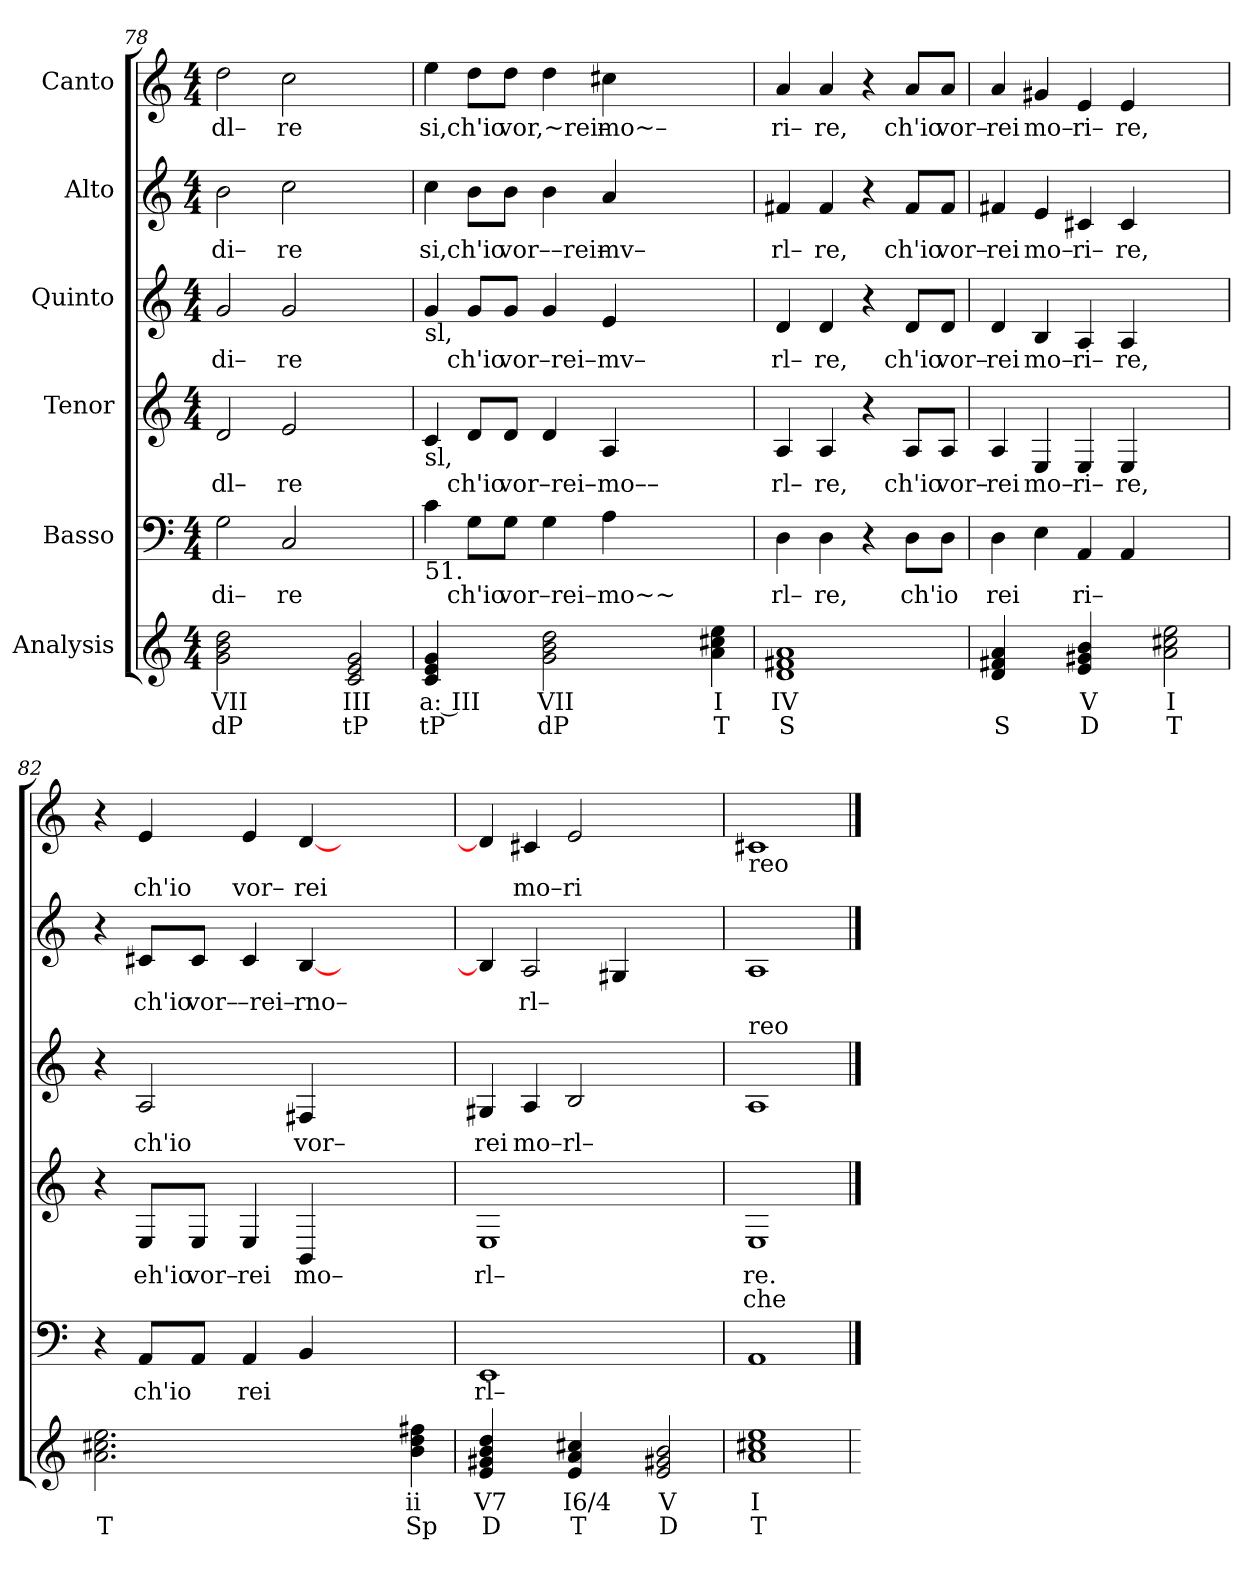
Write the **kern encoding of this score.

**kern	**text	**text	**kern	**text	**kern	**text	**text	**kern	**text	**kern	**text	**kern	**text
*part6	*part6	*part6	*part5	*part5	*part4	*part4	*part4	*part3	*part3	*part2	*part2	*part1	*part1
*staff6	*staff6	*staff6	*staff5	*staff5	*staff4	*staff4	*staff4	*staff3	*staff3	*staff2	*staff2	*staff1	*staff1
*I"Analysis	*	*	*I"Basso	*	*I"Tenor	*	*	*I"Quinto	*	*I"Alto	*	*I"Canto	*
*	*	*	*clefF4	*	*clefG2	*	*	*clefG2	*	*clefG2	*	*clefG2	*
*k[]	*	*	*k[]	*	*k[]	*	*	*k[]	*	*k[]	*	*k[]	*
*M4/4	*	*	*M4/4	*	*M4/4	*	*	*M4/4	*	*M4/4	*	*M4/4	*
=78	=78	=78	=78	=78	=78	=78	=78	=78	=78	=78	=78	=78	=78
!	!	!	!	!LO:LY:b	!	!	!	!	!	!	!	!	!
!	!	!	!	!	!	!LO:LY:b	!	!	!	!	!	!	!
!	!	!	!	!	!	!	!	!	!LO:LY:b	!	!	!	!
!	!	!	!	!	!	!	!	!	!	!	!LO:LY:b	!	!
!	!	!	!	!	!	!	!	!	!	!	!	!	!LO:LY:b
2g 2b 2dd	VII	dP	2G\	di–	2d/	dl–	.	2g/	di–	2b\	di–	2dd\	dl–
!	!	!	!	!LO:LY:b	!	!	!	!	!	!	!	!	!
!	!	!	!	!	!	!LO:LY:b	!	!	!	!	!	!	!
!	!	!	!	!	!	!	!	!	!LO:LY:b	!	!	!	!
!	!	!	!	!	!	!	!	!	!	!	!LO:LY:b	!	!
!	!	!	!	!	!	!	!	!	!	!	!	!	!LO:LY:b
2ryy	.	.	2C/	re	2e/	re	.	2g/	re	2cc\	re	2cc\	re
2c 2e 2g	III	tP	2ryy	.	2ryy	.	.	2ryy	.	2ryy	.	2ryy	.
=79	=79	=79	=79	=79	=79	=79	=79	=79	=79	=79	=79	=79	=79
!	!	!	!	!	!	!	!	!	!	!	!LO:LY:b	!	!
!	!	!	!	!	!	!	!	!LO:TX:b:t=sl,	!	!	!	!	!
!	!	!	!	!	!LO:TX:b:t=sl,	!	!	!	!	!	!	!	!
!	!	!	!LO:TX:b:t=51.	!	!	!	!	!	!	!	!	!	!
!	!	!	!	!	!	!	!	!	!	!	!	!	!LO:LY:b
4c 4e 4g	a: III	tP	4c\	.	4c/	.	.	4g/	.	4cc\	si,	4ee\	si,
!	!	!	!	!LO:LY:b	!	!	!	!	!	!	!	!	!
!	!	!	!	!	!	!LO:LY:b	!	!	!	!	!	!	!
!	!	!	!	!	!	!	!	!	!LO:LY:b	!	!	!	!
!	!	!	!	!	!	!	!	!	!	!	!LO:LY:b	!	!
!	!	!	!	!	!	!	!	!	!	!	!	!	!LO:LY:b
4ryy	.	.	8G\L	ch'io	8d/L	ch'io	.	8g/L	ch'io	8b\L	ch'io	8dd\L	ch'io
!	!	!	!	!LO:LY:b	!	!	!	!	!	!	!	!	!
!	!	!	!	!	!	!LO:LY:b	!	!	!	!	!	!	!
!	!	!	!	!	!	!	!	!	!LO:LY:b	!	!	!	!
!	!	!	!	!	!	!	!	!	!	!	!LO:LY:b	!	!
!	!	!	!	!	!	!	!	!	!	!	!	!	!LO:LY:b
.	.	.	8G\J	vor–rei–	8d/J	vor–rei–	.	8g/J	vor–rei–	8b\J	vor––rei–	8dd\J	vor,~rei–
2g 2b 2dd	VII	dP	4G\	.	4d/	.	.	4g/	.	4b\	.	4dd\	.
!	!	!	!	!LO:LY:b	!	!	!	!	!	!	!	!	!
!	!	!	!	!	!	!LO:LY:b	!	!	!	!	!	!	!
!	!	!	!	!	!	!	!	!	!LO:LY:b	!	!	!	!
!	!	!	!	!	!	!	!	!	!	!	!LO:LY:b	!	!
!	!	!	!	!	!	!	!	!	!	!	!	!	!LO:LY:b
.	.	.	4A\	mo~~	4A/	mo––	.	4e/	mv–	4a/	mv–	4cc#X\	mo~–
2ryy	.	.	2.ryy	.	2.ryy	.	.	2.ryy	.	2.ryy	.	2.ryy	.
4a 4cc#X 4ee	I	T	.	.	.	.	.	.	.	.	.	.	.
=80	=80	=80	=80	=80	=80	=80	=80	=80	=80	=80	=80	=80	=80
!	!	!	!	!LO:LY:b	!	!	!	!	!	!	!	!	!
!	!	!	!	!	!	!LO:LY:b	!	!	!	!	!	!	!
!	!	!	!	!	!	!	!	!	!LO:LY:b	!	!	!	!
!	!	!	!	!	!	!	!	!	!	!	!LO:LY:b	!	!
!	!	!	!	!	!	!	!	!	!	!	!	!	!LO:LY:b
1d 1f#X 1a	IV	S	4D\	rl–	4A/	rl–	.	4d/	rl–	4f#X/	rl–	4a/	ri–
!	!	!	!	!LO:LY:b	!	!	!	!	!	!	!	!	!
!	!	!	!	!	!	!LO:LY:b	!	!	!	!	!	!	!
!	!	!	!	!	!	!	!	!	!LO:LY:b	!	!	!	!
!	!	!	!	!	!	!	!	!	!	!	!LO:LY:b	!	!
!	!	!	!	!	!	!	!	!	!	!	!	!	!LO:LY:b
.	.	.	4D\	re,	4A/	re,	.	4d/	re,	4f#/	re,	4a/	re,
.	.	.	4r	.	4r	.	.	4r	.	4r	.	4r	.
!	!	!	!	!LO:LY:b	!	!	!	!	!	!	!	!	!
!	!	!	!	!	!	!LO:LY:b	!	!	!	!	!	!	!
!	!	!	!	!	!	!	!	!	!LO:LY:b	!	!	!	!
!	!	!	!	!	!	!	!	!	!	!	!LO:LY:b	!	!
!	!	!	!	!	!	!	!	!	!	!	!	!	!LO:LY:b
.	.	.	8D\L	ch'io	8A/L	ch'io	.	8d/L	ch'io	8f#/L	ch'io	8a/L	ch'io
!	!	!	!	!	!	!LO:LY:b	!	!	!	!	!	!	!
!	!	!	!	!	!	!	!	!	!LO:LY:b	!	!	!	!
!	!	!	!	!	!	!	!	!	!	!	!LO:LY:b	!	!
!	!	!	!	!	!	!	!	!	!	!	!	!	!LO:LY:b
.	.	.	8D\J	.	8A/J	vor–	.	8d/J	vor–	8f#/J	vor–	8a/J	vor–
=81	=81	=81	=81	=81	=81	=81	=81	=81	=81	=81	=81	=81	=81
!	!	!	!	!LO:LY:b	!	!	!	!	!	!	!	!	!
!	!	!	!	!	!	!LO:LY:b	!	!	!	!	!	!	!
!	!	!	!	!	!	!	!	!	!LO:LY:b	!	!	!	!
!	!	!	!	!	!	!	!	!	!	!	!LO:LY:b	!	!
!	!	!	!	!	!	!	!	!	!	!	!	!	!LO:LY:b
4d 4f#X 4a	.	S	4D\	rei	4A/	rei	.	4d/	rei	4f#X/	rei	4a/	rei
!	!	!	!	!	!	!LO:LY:b	!	!	!	!	!	!	!
!	!	!	!	!	!	!	!	!	!LO:LY:b	!	!	!	!
!	!	!	!	!	!	!	!	!	!	!	!LO:LY:b	!	!
!	!	!	!	!	!	!	!	!	!	!	!	!	!LO:LY:b
4ryy	.	.	4E\	.	4E/	mo–	.	4B/	mo–	4e/	mo–	4g#X/	mo–
!	!	!	!	!LO:LY:b	!	!	!	!	!	!	!	!	!
!	!	!	!	!	!	!LO:LY:b	!	!	!	!	!	!	!
!	!	!	!	!	!	!	!	!	!LO:LY:b	!	!	!	!
!	!	!	!	!	!	!	!	!	!	!	!LO:LY:b	!	!
!	!	!	!	!	!	!	!	!	!	!	!	!	!LO:LY:b
4e 4g#X 4b	V	D	4AA/	ri–	4E/	ri–	.	4A/	ri–	4c#X/	ri–	4e/	ri–
!	!	!	!	!	!	!LO:LY:b	!	!	!	!	!	!	!
!	!	!	!	!	!	!	!	!	!LO:LY:b	!	!	!	!
!	!	!	!	!	!	!	!	!	!	!	!LO:LY:b	!	!
!	!	!	!	!	!	!	!	!	!	!	!	!	!LO:LY:b
4ryy	.	.	4AA/	.	4E/	re,	.	4A/	re,	4c#/	re,	4e/	re,
2a 2cc#X 2ee	I	T	2ryy	.	2ryy	.	.	2ryy	.	2ryy	.	2ryy	.
=82	=82	=82	=82	=82	=82	=82	=82	=82	=82	=82	=82	=82	=82
2.a 2.cc#X 2.ee	.	T	4r	.	4r	.	.	4r	.	4r	.	4r	.
!	!	!	!	!LO:LY:b	!	!	!	!	!	!	!	!	!
!	!	!	!	!	!	!LO:LY:b	!	!	!	!	!	!	!
!	!	!	!	!	!	!	!	!	!LO:LY:b	!	!	!	!
!	!	!	!	!	!	!	!	!	!	!	!LO:LY:b	!	!
!	!	!	!	!	!	!	!	!	!	!	!	!	!LO:LY:b
.	.	.	8AA/L	ch'io	8E/L	eh'io	.	2A/	ch'io	8c#X/L	ch'io	4e/	ch'io
!	!	!	!	!	!	!LO:LY:b	!	!	!	!	!	!	!
!	!	!	!	!	!	!	!	!	!	!	!LO:LY:b	!	!
.	.	.	8AA/J	.	8E/J	vor–	.	.	.	8c#/J	vor–	.	.
!	!	!	!	!LO:LY:b	!	!	!	!	!	!	!	!	!
!	!	!	!	!	!	!LO:LY:b	!	!	!	!	!	!	!
!	!	!	!	!	!	!	!	!	!	!	!LO:LY:b	!	!
!	!	!	!	!	!	!	!	!	!	!	!	!	!LO:LY:b
.	.	.	4AA/	rei	4E/	rei	.	.	.	4c#/	–rei–	4e/	vor–
!	!	!	!	!	!	!LO:LY:b	!	!	!	!	!	!	!
!	!	!	!	!	!	!	!	!	!LO:LY:b	!	!	!	!
!	!	!	!	!	!	!	!	!	!	!	!LO:LY:b	!	!
!	!	!	!	!	!	!	!	!	!	!	!	!	!LO:LY:b
2.ryy	.	.	4BB/	.	4BB/	mo–	.	4F#X/	vor–	[4B/	rno–	[4d/	rei
.	.	.	2.ryy	.	2.ryy	.	.	2.ryy	.	2.ryy	.	2.ryy	.
4b 4dd 4ff#X	ii	Sp	.	.	.	.	.	.	.	.	.	.	.
=83	=83	=83	=83	=83	=83	=83	=83	=83	=83	=83	=83	=83	=83
!	!	!	!	!LO:LY:b	!	!	!	!	!	!	!	!	!
!	!	!	!	!	!	!LO:LY:b	!	!	!	!	!	!	!
!	!	!	!	!	!	!	!	!	!LO:LY:b	!	!	!	!
4e 4g#X 4b 4dd	V7	D	1EE	rl–	1E	rl–	.	4G#X/	rei	4B/]	.	4d/]	.
!	!	!	!	!	!	!	!	!	!LO:LY:b	!	!	!	!
!	!	!	!	!	!	!	!	!	!	!	!LO:LY:b	!	!
!	!	!	!	!	!	!	!	!	!	!	!	!	!LO:LY:b
4ryy	.	.	.	.	.	.	.	4A/	mo–	2A/	rl–	4c#X/	mo–
!	!	!	!	!	!	!	!	!	!LO:LY:b	!	!	!	!
!	!	!	!	!	!	!	!	!	!	!	!	!	!LO:LY:b
4e 4a 4cc#X	I6/4	T	.	.	.	.	.	2B/	rl–	.	.	2e/	ri
4ryy	.	.	.	.	.	.	.	.	.	4G#X/	.	.	.
2e 2g#X 2b	V	D	2ryy	.	2ryy	.	.	2ryy	.	2ryy	.	2ryy	.
=84	=84	=84	=84	=84	=84	=84	=84	=84	=84	=84	=84	=84	=84
!	!	!	!	!	!	!	!	!	!	!	!	!LO:TX:b:t=reo	!
!	!	!	!	!	!	!	!	!LO:TX:a:t=reo	!	!	!	!	!
!	!	!	!	!	!	!LO:LY:b	!LO:LY:b	!	!	!	!	!	!
1a 1cc#X 1ee	I	T	1AA	.	1E	re.	che	1A	.	1A	.	1c#X	.
=	==	==	==	==	==	==	==	==	==	==	==	==	==
*-	*-	*-	*-	*-	*-	*-	*-	*-	*-	*-	*-	*-	*-
